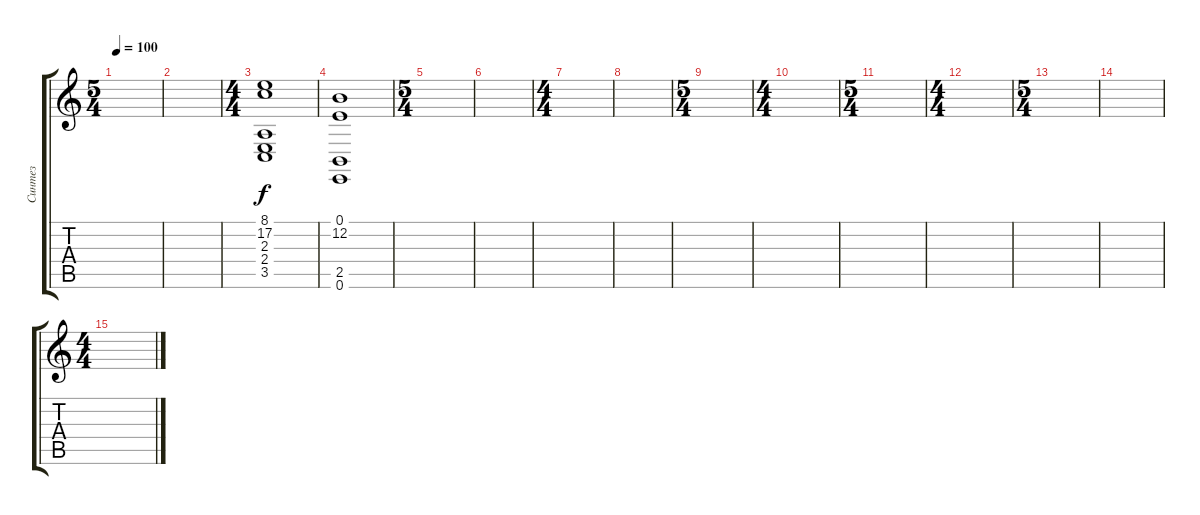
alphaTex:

\track ("Синтез" "Синтез") {instrument synthstrings2}
\staff {score tabs}
\tuning (E4 B3 G3 D3 A2 E2) {hide}
\ts (5 4)
\tempo 100
\clef g2
\ks c
|
|
\ts (4 4)
(8.1 17.2 2.3 2.4 3.5).1 |
(0.1 12.2 2.5 0.6).1 |
\ts (5 4)
|
|
\ts (4 4)
|
|
\ts (5 4)
|
\ts (4 4)
|
\ts (5 4)
|
\ts (4 4)
|
\ts (5 4)
|
|
\ts (4 4)
